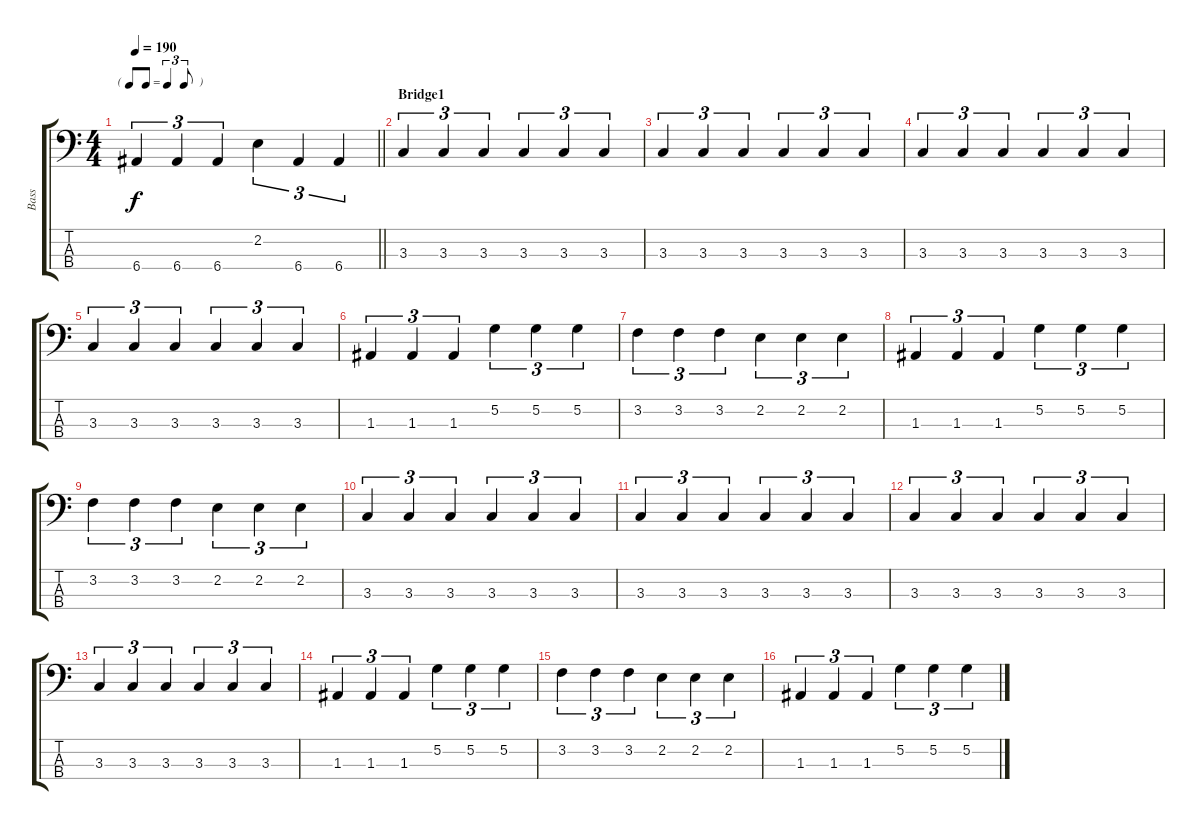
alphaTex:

\track ("Bass" "Bass") {instrument electricbassfinger}
\staff {score tabs}
\tuning (G2 D2 A1 E1) {hide}
\ts (4 4)
\tf triplet8th
\tempo 190
\clef f4
\barLineRight lightlight
\ks c
6.4.4{tu (3 2) dy f} 6.4.4{tu (3 2)} 6.4.4{tu (3 2)} 2.2.4{tu (3 2)} 6.4.4{tu (3 2)} 6.4.4{tu (3 2)} |
\section ("" "Bridge1")
3.3.4{tu (3 2)} 3.3.4{tu (3 2)} 3.3.4{tu (3 2)} 3.3.4{tu (3 2)} 3.3.4{tu (3 2)} 3.3.4{tu (3 2)} |
3.3.4{tu (3 2)} 3.3.4{tu (3 2)} 3.3.4{tu (3 2)} 3.3.4{tu (3 2)} 3.3.4{tu (3 2)} 3.3.4{tu (3 2)} |
3.3.4{tu (3 2)} 3.3.4{tu (3 2)} 3.3.4{tu (3 2)} 3.3.4{tu (3 2)} 3.3.4{tu (3 2)} 3.3.4{tu (3 2)} |
3.3.4{tu (3 2)} 3.3.4{tu (3 2)} 3.3.4{tu (3 2)} 3.3.4{tu (3 2)} 3.3.4{tu (3 2)} 3.3.4{tu (3 2)} |
1.3.4{tu (3 2)} 1.3.4{tu (3 2)} 1.3.4{tu (3 2)} 5.2.4{tu (3 2)} 5.2.4{tu (3 2)} 5.2.4{tu (3 2)} |
3.2.4{tu (3 2)} 3.2.4{tu (3 2)} 3.2.4{tu (3 2)} 2.2.4{tu (3 2)} 2.2.4{tu (3 2)} 2.2.4{tu (3 2)} |
1.3.4{tu (3 2)} 1.3.4{tu (3 2)} 1.3.4{tu (3 2)} 5.2.4{tu (3 2)} 5.2.4{tu (3 2)} 5.2.4{tu (3 2)} |
3.2.4{tu (3 2)} 3.2.4{tu (3 2)} 3.2.4{tu (3 2)} 2.2.4{tu (3 2)} 2.2.4{tu (3 2)} 2.2.4{tu (3 2)} |
3.3.4{tu (3 2)} 3.3.4{tu (3 2)} 3.3.4{tu (3 2)} 3.3.4{tu (3 2)} 3.3.4{tu (3 2)} 3.3.4{tu (3 2)} |
3.3.4{tu (3 2)} 3.3.4{tu (3 2)} 3.3.4{tu (3 2)} 3.3.4{tu (3 2)} 3.3.4{tu (3 2)} 3.3.4{tu (3 2)} |
3.3.4{tu (3 2)} 3.3.4{tu (3 2)} 3.3.4{tu (3 2)} 3.3.4{tu (3 2)} 3.3.4{tu (3 2)} 3.3.4{tu (3 2)} |
3.3.4{tu (3 2)} 3.3.4{tu (3 2)} 3.3.4{tu (3 2)} 3.3.4{tu (3 2)} 3.3.4{tu (3 2)} 3.3.4{tu (3 2)} |
1.3.4{tu (3 2)} 1.3.4{tu (3 2)} 1.3.4{tu (3 2)} 5.2.4{tu (3 2)} 5.2.4{tu (3 2)} 5.2.4{tu (3 2)} |
3.2.4{tu (3 2)} 3.2.4{tu (3 2)} 3.2.4{tu (3 2)} 2.2.4{tu (3 2)} 2.2.4{tu (3 2)} 2.2.4{tu (3 2)} |
1.3.4{tu (3 2)} 1.3.4{tu (3 2)} 1.3.4{tu (3 2)} 5.2.4{tu (3 2)} 5.2.4{tu (3 2)} 5.2.4{tu (3 2)}
